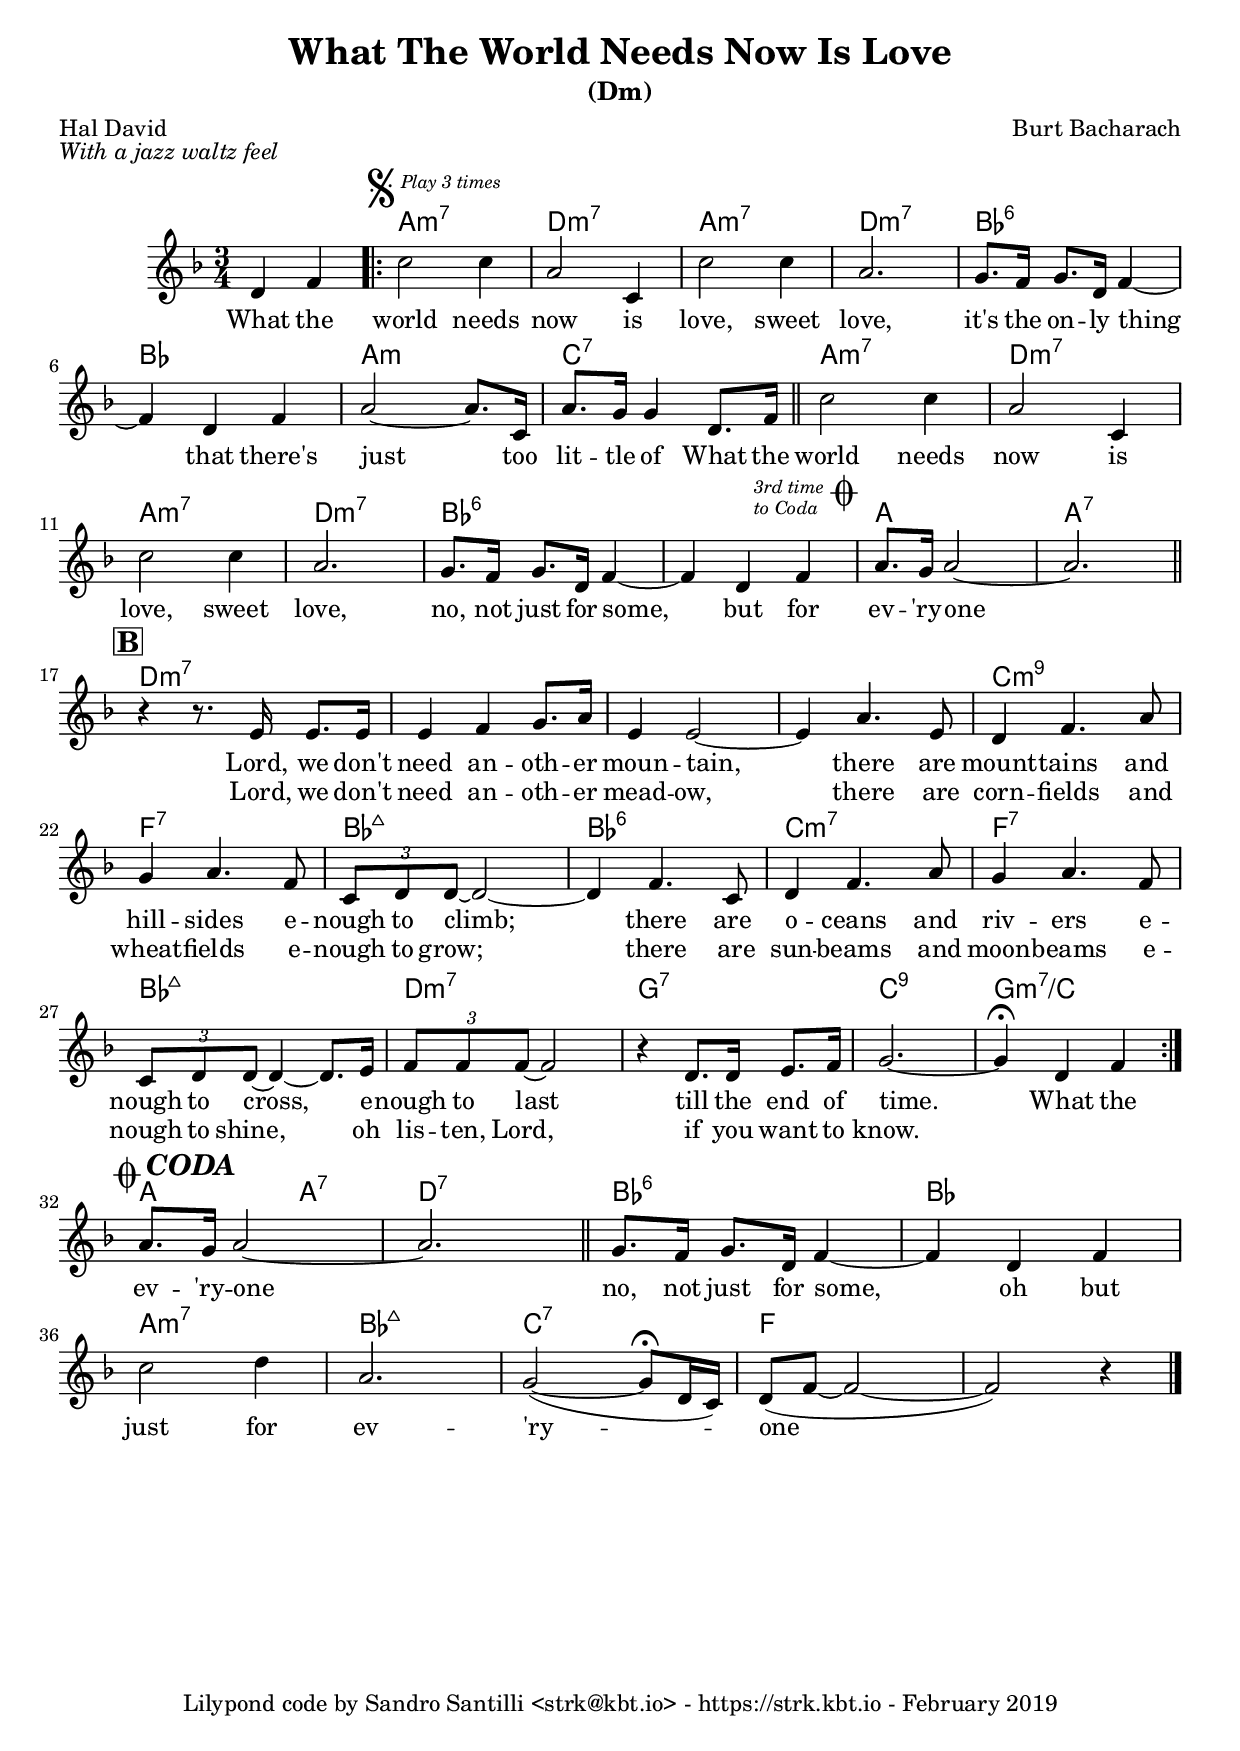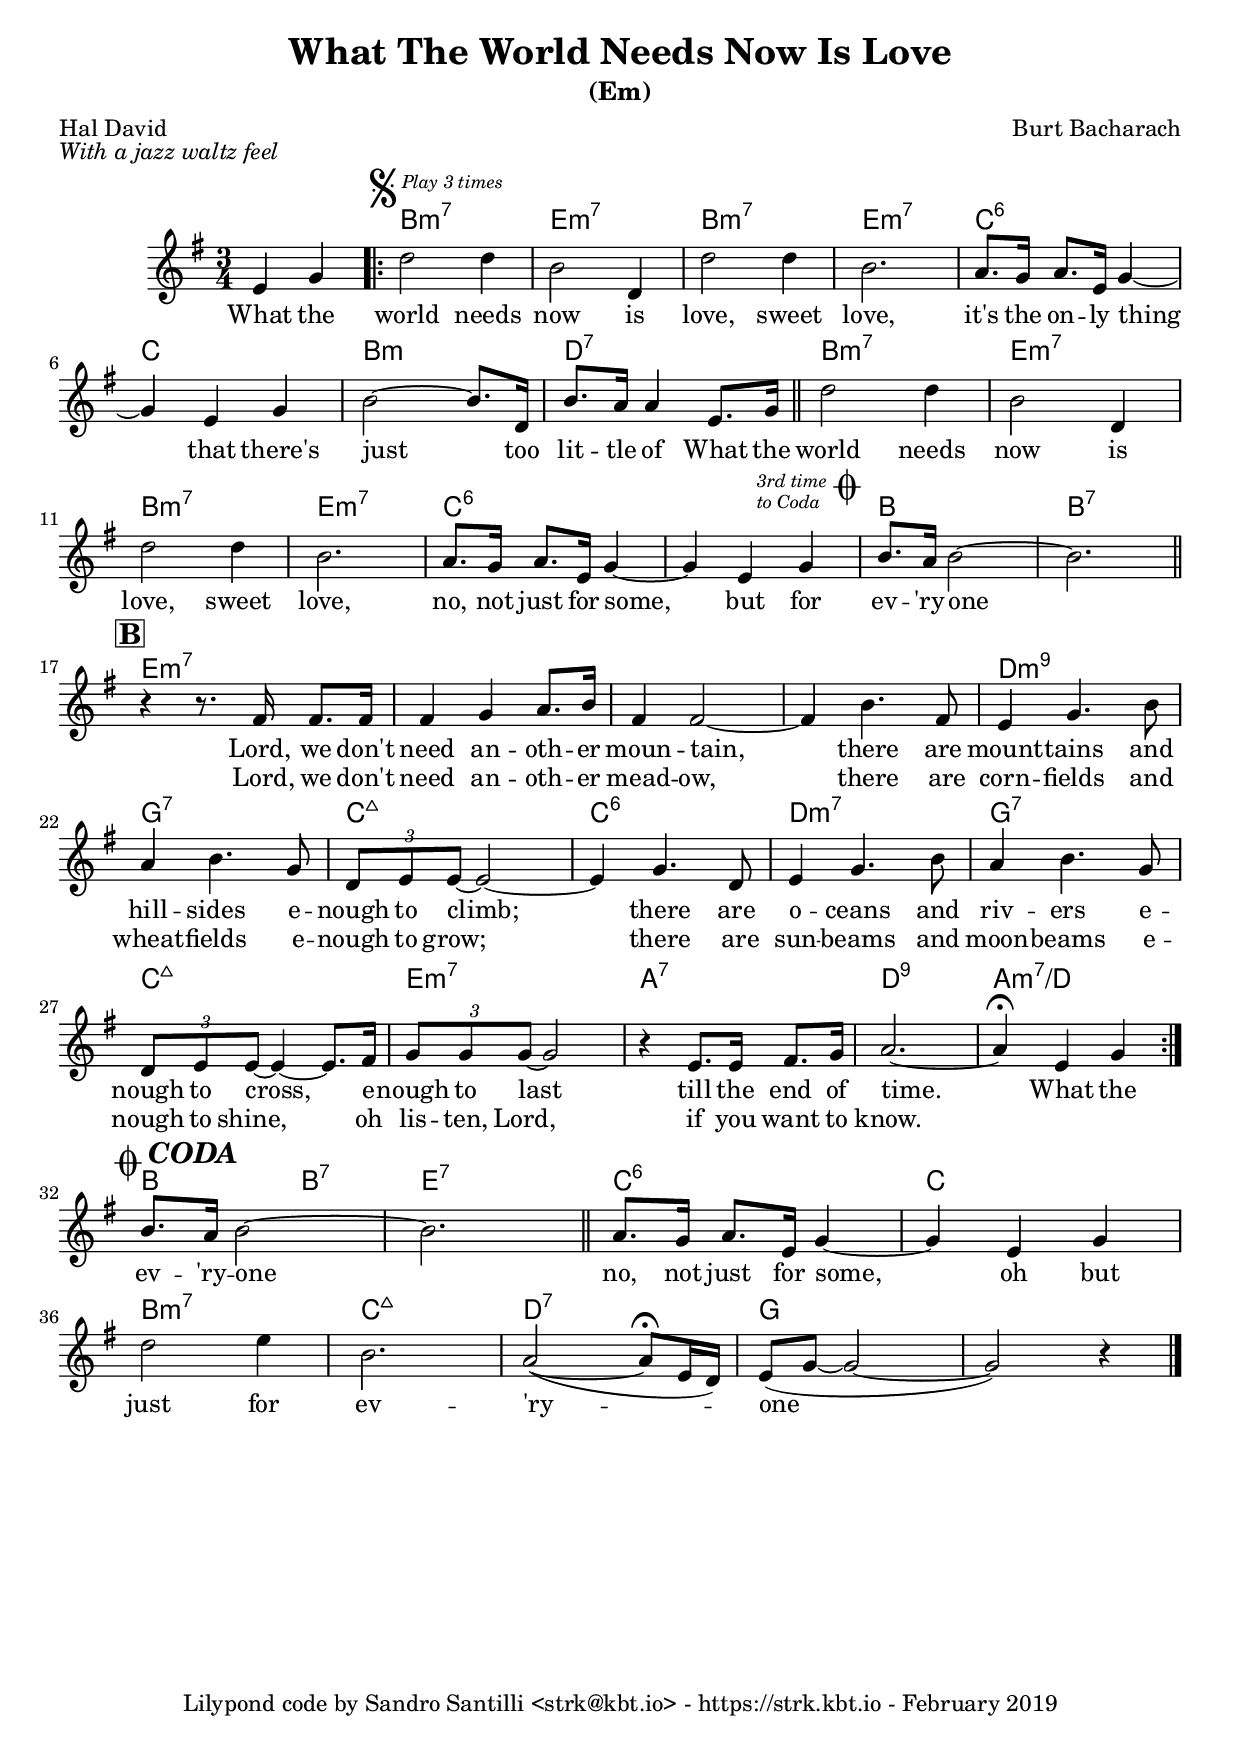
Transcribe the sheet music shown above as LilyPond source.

\version "2.10.33"

\header {
  title = "What The World Needs Now Is Love"
  poet = "Hal David"
  composer = "Burt Bacharach"
  %meter = "94 BPM"
  piece = \markup { \italic "With a jazz waltz feel" }
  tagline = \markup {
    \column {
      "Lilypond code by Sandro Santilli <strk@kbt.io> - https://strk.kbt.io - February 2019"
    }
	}
}

%#(set-global-staff-size 18)

words_refrain = \lyricmode {
}

words_verse_first = \lyricmode {
}

words_verse_second = \lyricmode {
}

words_verse_third = \lyricmode {
}

words_chorus = \lyricmode {
}

words_line_one = \lyricmode {
  What the

  world needs now is love, sweet love,
  it's the on -- ly thing that there's just too lit -- tle of

  What the world needs now is love, sweet love,
  no, not just for some, but for ev -- 'ry -- one

  <<
  {
    Lord, we don't need an -- oth -- er  moun -- tain,
    there are mount -- tains and hill -- sides e -- nough to climb;
    there are o -- ceans and riv -- ers e -- nough to cross,
    e -- nough to last till the end of time.
  }
  \new Lyrics {
    Lord, we don't need an -- oth -- er  mead -- ow,
    there are corn -- fields and wheat -- fields e -- nough to grow;
    there are sun -- beams and moon -- beams e -- nough to shine,
    oh lis -- ten, Lord, if you want to know.
  }
  >>
  
  What the % continues on top

  % Coda
  ev -- 'ry -- one
  no, not just for some, oh but just for ev -- 'ry -- one
  
}

words_line_two = \lyricmode {
}

% TODO: melody_intro

melody = \relative c' {

  \numericTimeSignature
  \key e \minor
  \time 3/4

  % What the
  \partial 2   e4 g |
  \repeat volta 3 {

    \once \override Score.RehearsalMark.self-alignment-X = #LEFT
    \mark \markup {
      \musicglyph #"scripts.segno"
      \tiny \italic "Play 3 times"
    }
    d'2 d4 | b2 d,4 | d'2 d4 |

    %\break

    % love, it's the only thing
    b2. | a8. g16 a8. e16 g4~ | g e g | b2~ b8. d,16 |

    %\break

    % little of.
    b'8. a16 a4 e8. g16 \bar "||" d'2 d4 | b2 d,4 | d'2 d4 |

    %\break

    % love, no not just for one
    b2. | a8. g16 a8. e16 g4~ | g e g |
      \once \override Score.RehearsalMark.break-visibility = #begin-of-line-invisible
      \once \override Score.RehearsalMark.self-alignment-X = #RIGHT
      \mark \markup {
        \column {
          \tiny \italic {
            \line { "3rd time" }
            \line { "to Coda" }
          }
        }
        \musicglyph #"scripts.coda"
      }
      b8. a16 b2~ |

    %\break

    b2. \bar "||"

    \break

    \mark #2
    r4 r8. fis16 fis8. fis16 | fis4 g4 a8. b16 | fis4 fis2~ |

    %\break

    fis4 b4. fis8 | e4 g4. b8 | a4 b4. g8 |

    %\break

    % nough to climb
    \tuplet 3/2 { d8 e e~ } e2~ | e4 g4. d8 | e4 g4. b8 |

    %\break

    % rivers enough to cross
    a4 b4. g8 | \tuplet 3/2 { d8 e e~ } e4~ e8. fis16 |
                \tuplet 3/2 { g8 g g~ } g2 |

    %\break
    % till the end of time
    r4 e8. e16 fis8. g16 | a2.~ | a4 \fermata e g |
  }
    
  \break

  % Coda
  \once \override Score.RehearsalMark.self-alignment-X = #LEFT
  \mark
  \markup {
      { \musicglyph #"scripts.coda" }
      { \italic \bold "CODA" }
  }
  b8. a16 b2~ | b2. | \bar "||"
  % no, not just for some
  a8. g16 a8. e16 g4~ | g e g |

  \break

  d'2 e4 | b2. | a2(~ a8 \fermata e16 d) | e8( g~ g2~ | g2) r4 \bar "|."

}

bassLine = \relative c' {
}

harmony = \chordmode {
  \time 3/4

  \partial 2 s2 |
  \repeat volta 3 {
    b2.:m7 | e:m7 | b:m7 |
    e:m7 | c:6 | c | b:m |
    d:7 | b:m7 | e:m7 | b:m7 |
    e:m7 | c:6 | s | b |
    b:7 | e:m7 | s | s |
    s | d:m9 | g:7 |
    c:7+ | c:6 | d:m7 |
    g:7 | c:7+ | e:m7 |
    a:7 | d:9 | a:m7/d |
  }

  % coda
  b2 b4:7 | e2.:7 | c:6 | c |
  b:m7 | c:7+ | d:7 | g | s |
    
}

leadSheet = {
	<<
    %\new FretBoards {
    \new ChordNames {
      \harmony
    }

    \new Staff {
		  \new Voice = "vocal" { \melody } 
    }

	  \new Lyrics \lyricsto "vocal" \words_line_one

  >>
}

bassSheet = {
	<<
    \new ChordNames {
      \harmony
    }

    \new Staff {
		  \new Voice = "bass" { \bassLine } 
    }

  >>
}

% ----------- BOOKS ----

\layout {
  %\override Text #'font-size = #-2
  \override ParenthesesItem.font-size = #4
  \set Score.markFormatter = #format-mark-box-alphabet
  %\context { \Score \override LyricText #'font-size = #-2 }
}

\book {
  \bookOutputSuffix "Dm"
  \header { subtitle = "(Dm)" }
  \score {
    \transpose g f
    \leadSheet
  }
}

\book {
  \bookOutputSuffix "Em"
  \header { subtitle = "(Em)" }
  \score {
    \leadSheet
  }
}

%--------- MIDI ----------------

\book {
  \bookOutputSuffix "track-Em"
  \score {
    \unfoldRepeats
    {
      <<
        \new ChordNames {
          \set Staff.midiInstrument = "guitar harmonics"
          \harmony
        }
        \new Staff {
          %\set Staff.midiInstrument = "muted trumpet"
          \new Voice = "vocal" { \melody }
        }
        \new Staff {
          \set Staff.midiInstrument = "acoustic bass"
          \new Voice = "bass" { \bassLine }
        }
      >>
    }
    \midi {
      \context {
        \Score tempoWholesPerMinute = #(ly:make-moment 120 4)
      }
    }
  }
}
